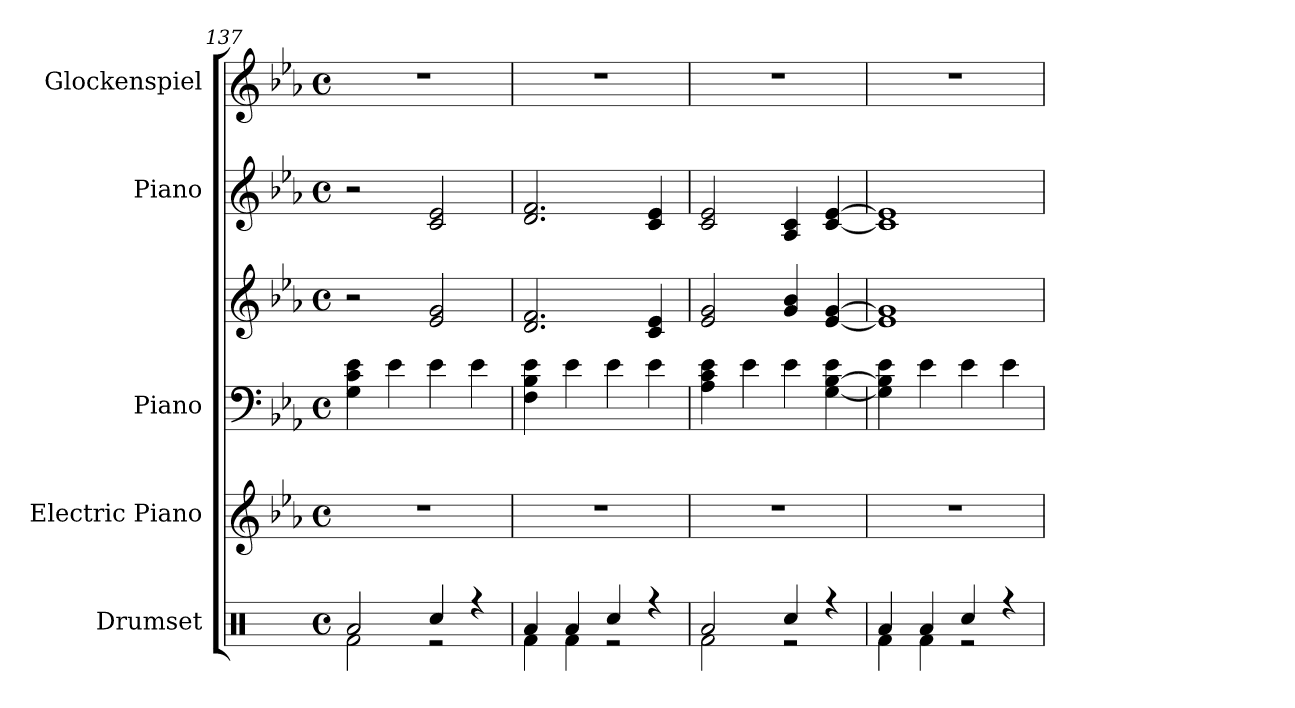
**kern	**kern	**kern	**kern	**kern	**kern
*part5	*part4	*part3	*part3	*part2	*part1
*staff6	*staff5	*staff4	*staff3	*staff2	*staff1
*I"Drumset	*I"Electric Piano	*I"Piano	*	*I"Piano	*I"Glockenspiel
*I'Drs.	*I'El. Pno.	*I'Pno.	*	*I'Pno.	*I'Glk.
*clefX	*clefG2	*clefF4	*clefG2	*clefG2	*clefG2
*	*	*	*	*	*ITrd-14c-24
*k[]	*k[b-e-a-]	*k[b-e-a-]	*k[b-e-a-]	*k[b-e-a-]	*k[b-e-a-]
*M4/4	*M4/4	*M4/4	*M4/4	*M4/4	*M4/4
*met(c)	*met(c)	*met(c)	*met(c)	*met(c)	*met(c)
=137	=137	=137	=137	=137	=137
*^	*	*	*	*	*
2Ra/	2Rf\	1r	4G\ 4c\ 4e-\	2r	2r	1r
.	.	.	4e-\	.	.	.
4Rcc/	2r	.	4e-\	2e-/ 2g/	2c/ 2e-/	.
4r	.	.	4e-\	.	.	.
=138	=138	=138	=138	=138	=138	=138
4Ra/	4Rf\	1r	4F\ 4B-\ 4e-\	2.d/ 2.f/	2.d/ 2.f/	1r
4Ra/	4Rf\	.	4e-\	.	.	.
4Rcc/	2r	.	4e-\	.	.	.
4r	.	.	4e-\	4c/ 4e-/	4c/ 4e-/	.
=139	=139	=139	=139	=139	=139	=139
2Ra/	2Rf\	1r	4A-\ 4c\ 4e-\	2e-/ 2g/	2c/ 2e-/	1r
.	.	.	4e-\	.	.	.
4Rcc/	2r	.	4e-\	4g/ 4b-/	4A-/ 4c/	.
4r	.	.	[4G\ [4B-\ 4e-\	[4e-/ [4g/	[4c/ [4e-/	.
=140	=140	=140	=140	=140	=140	=140
4Ra/	4Rf\	1r	4G\] 4B-\] 4e-\	1e-] 1g]	1c] 1e-]	1r
4Ra/	4Rf\	.	4e-\	.	.	.
4Rcc/	2r	.	4e-\	.	.	.
4r	.	.	4e-\	.	.	.
*v	*v	*	*	*	*	*
=	=	=	=	=	=
*-	*-	*-	*-	*-	*-
